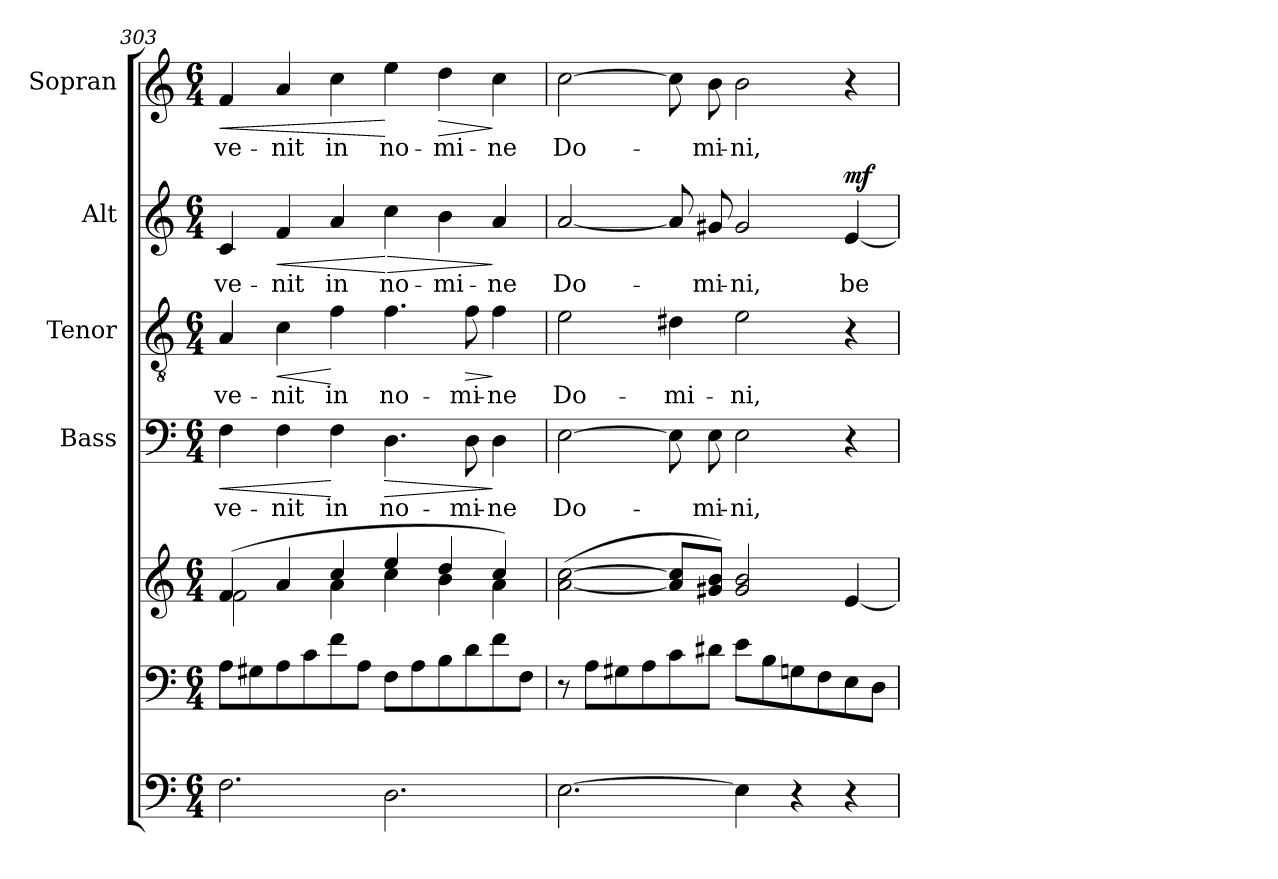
**kern	**kern	**kern	**kern	**text	**dynam	**kern	**text	**dynam	**kern	**text	**dynam	**kern	**text	**dynam
*part6	*part5	*part5	*part4	*part4	*part4	*part3	*part3	*part3	*part2	*part2	*part2	*part1	*part1	*part1
*staff7	*staff6	*staff5	*staff4	*staff4	*staff4	*staff3	*staff3	*staff3	*staff2	*staff2	*staff2	*staff1	*staff1	*staff1
*	*	*	*I"Bass	*	*	*I"Tenor	*	*	*I"Alt	*	*	*I"Sopran	*	*
*	*	*	*I'B.	*	*	*I'T.	*	*	*I'A.	*	*	*I'S.	*	*
!!LO:PB:g=z
*clefF4	*clefF4	*clefG2	*clefF4	*	*	*clefGv2	*	*	*clefG2	*	*	*clefG2	*	*
*ITrd7c12	*	*	*	*	*	*	*	*	*	*	*	*	*	*
*k[]	*k[]	*k[]	*k[]	*	*	*k[]	*	*	*k[]	*	*	*k[]	*	*
*C:	*C:	*C:	*C:	*	*	*C:	*	*	*C:	*	*	*C:	*	*
*M6/4	*M6/4	*M6/4	*M6/4	*	*	*M6/4	*	*	*M6/4	*	*	*M6/4	*	*
=303	=303	=303	=303	=303	=303	=303	=303	=303	=303	=303	=303	=303	=303	=303
*	*	*^	*	*	*	*	*	*	*	*	*	*	*	*
!	!	!	!	!	!LO:LY:b	!LO:HP:b	!	!LO:LY:b	!	!	!LO:LY:b	!	!	!LO:LY:b	!LO:HP:b
2.FF\	8A\L	(4f/	2f\	4F\	ve-	<	4A/	ve-	.	4c/	ve-	.	4f/	ve-	<
.	8G#X\	.	.	.	.	.	.	.	.	.	.	.	.	.	.
!	!	!	!	!	!LO:LY:b	!	!	!LO:LY:b	!LO:HP:b	!	!LO:LY:b	!LO:HP:b	!	!LO:LY:b	!
.	8A\	4a/	.	4F\	-nit	.	4c\	-nit	<	4f/	-nit	<	4a/	-nit	.
.	8c\	.	.	.	.	.	.	.	.	.	.	.	.	.	.
!	!	!	!	!	!LO:LY:b	!	!	!LO:LY:b	!	!	!LO:LY:b	!	!	!LO:LY:b	!
.	8f\	4cc/	4a\	4F\	in	[	4f\	in	[	4a/	in	.	4cc\	in	.
.	8A\J	.	.	.	.	.	.	.	.	.	.	.	.	.	.
!	!	!	!	!	!LO:LY:b	!LO:HP:b	!	!LO:LY:b	!	!	!LO:LY:b	!LO:HP:n=1:b	!	!LO:LY:b	!
2.DD\	8F\L	4ee/	4cc\	4.D\	no-	>	4.f\	no-	.	4cc\	no-	[ >	4ee\	no-	[
.	8A\	.	.	.	.	.	.	.	.	.	.	.	.	.	.
!	!	!	!	!	!	!	!	!	!	!	!LO:LY:b	!	!	!LO:LY:b	!LO:HP:b
.	8B\	4dd/	4b\	.	.	.	.	.	.	4b\	-mi-	.	4dd\	-mi-	>
!	!	!	!	!	!LO:LY:b	!	!	!LO:LY:b	!LO:HP:b	!	!	!	!	!	!
.	8d\	.	.	8D\	-mi-	.	8f\	-mi-	>	.	.	.	.	.	.
!	!	!	!	!	!LO:LY:b	!	!	!LO:LY:b	!	!	!LO:LY:b	!	!	!LO:LY:b	!
.	8f\	4cc/)	4a\	4D\	-ne	]	4f\	-ne	]	4a/	-ne	]	4cc\	-ne	]
.	8F\J	.	.	.	.	.	.	.	.	.	.	.	.	.	.
*	*	*v	*v	*	*	*	*	*	*	*	*	*	*	*	*
=304	=304	=304	=304	=304	=304	=304	=304	=304	=304	=304	=304	=304	=304	=304
!	!	!	!	!LO:LY:b	!	!	!LO:LY:b	!	!	!LO:LY:b	!	!	!LO:LY:b	!
[2.EE\	8r	(>[2a\ [2cc\	[2E\	Do-	.	2e\	Do-	.	[2a/	Do-	.	[2cc\	Do-	.
.	8A\L	.	.	.	.	.	.	.	.	.	.	.	.	.
.	8G#X\	.	.	.	.	.	.	.	.	.	.	.	.	.
.	8A\	.	.	.	.	.	.	.	.	.	.	.	.	.
!	!	!	!	!	!	!	!LO:LY:b	!	!	!	!	!	!	!
.	8c\	8a/] 8cc/]L	8E\]	.	.	4d#X\	-mi-	.	8a/]	.	.	8cc\]	.	.
!	!	!	!	!LO:LY:b	!	!	!	!	!	!LO:LY:b	!	!	!LO:LY:b	!
.	8d#X\J	8g#X/ 8b/J)	8E\	-mi-	.	.	.	.	8g#X/	-mi-	.	8b\	-mi-	.
!	!	!	!	!LO:LY:b	!	!	!LO:LY:b	!	!	!LO:LY:b	!	!	!LO:LY:b	!
4EE\]	8e\L	2g#/ 2b/	2E\	-ni,	.	2e\	-ni,	.	2g#/	-ni,	.	2b\	-ni,	.
.	8B\	.	.	.	.	.	.	.	.	.	.	.	.	.
4r	8Gn\	.	.	.	.	.	.	.	.	.	.	.	.	.
.	8F\	.	.	.	.	.	.	.	.	.	.	.	.	.
!	!	!	!	!	!	!	!	!	!	!LO:LY:b	!LO:DY:a	!	!	!
4r	8E\	[4e/	4r	.	.	4r	.	.	[4e/	be-	mf	4r	.	.
.	8D\J	.	.	.	.	.	.	.	.	.	.	.	.	.
=	=	=	=	=	=	=	=	=	=	=	=	=	=	=
*-	*-	*-	*-	*-	*-	*-	*-	*-	*-	*-	*-	*-	*-	*-
